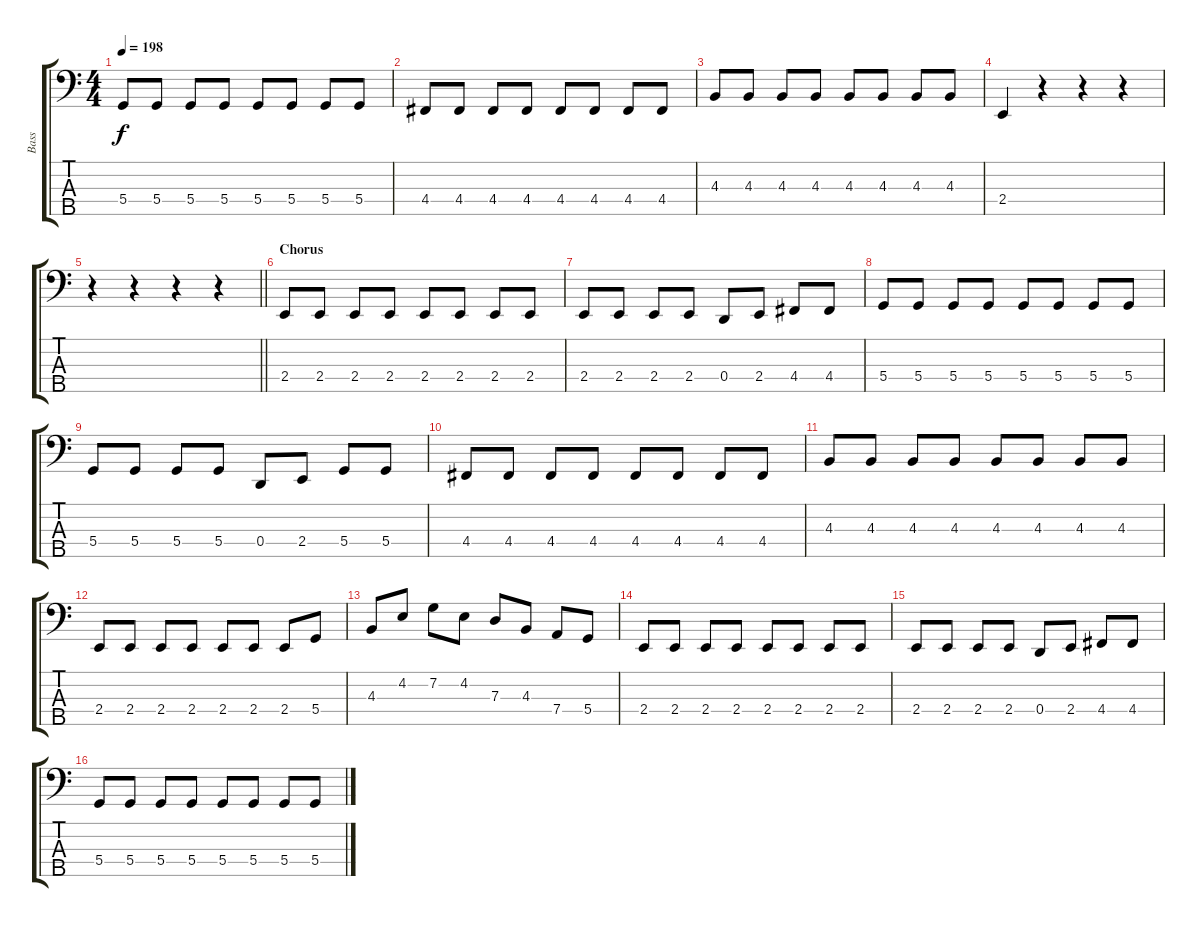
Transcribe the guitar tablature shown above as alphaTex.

\track ("Bass" "Bass") {instrument electricbasspick}
\staff {score tabs}
\tuning (F2 C2 G1 D1 A0) {hide}
\ts (4 4)
\tempo 198
\clef f4
\ks c
5.4.8{dy f} 5.4.8 5.4.8 5.4.8 5.4.8 5.4.8 5.4.8 5.4.8 |
4.4.8 4.4.8 4.4.8 4.4.8 4.4.8 4.4.8 4.4.8 4.4.8 |
4.3.8 4.3.8 4.3.8 4.3.8 4.3.8 4.3.8 4.3.8 4.3.8 |
2.4.4 r.4 r.4 r.4 |
\barLineRight lightlight
r.4 r.4 r.4 r.4 |
\section ("" "Chorus")
2.4.8 2.4.8 2.4.8 2.4.8 2.4.8 2.4.8 2.4.8 2.4.8 |
2.4.8 2.4.8 2.4.8 2.4.8 0.4.8 2.4.8 4.4.8 4.4.8 |
5.4.8 5.4.8 5.4.8 5.4.8 5.4.8 5.4.8 5.4.8 5.4.8 |
5.4.8 5.4.8 5.4.8 5.4.8 0.4.8 2.4.8 5.4.8 5.4.8 |
4.4.8 4.4.8 4.4.8 4.4.8 4.4.8 4.4.8 4.4.8 4.4.8 |
4.3.8 4.3.8 4.3.8 4.3.8 4.3.8 4.3.8 4.3.8 4.3.8 |
2.4.8 2.4.8 2.4.8 2.4.8 2.4.8 2.4.8 2.4.8 5.4.8 |
4.3.8 4.2.8 7.2.8 4.2.8 7.3.8 4.3.8 7.4.8 5.4.8 |
2.4.8 2.4.8 2.4.8 2.4.8 2.4.8 2.4.8 2.4.8 2.4.8 |
2.4.8 2.4.8 2.4.8 2.4.8 0.4.8 2.4.8 4.4.8 4.4.8 |
5.4.8 5.4.8 5.4.8 5.4.8 5.4.8 5.4.8 5.4.8 5.4.8
